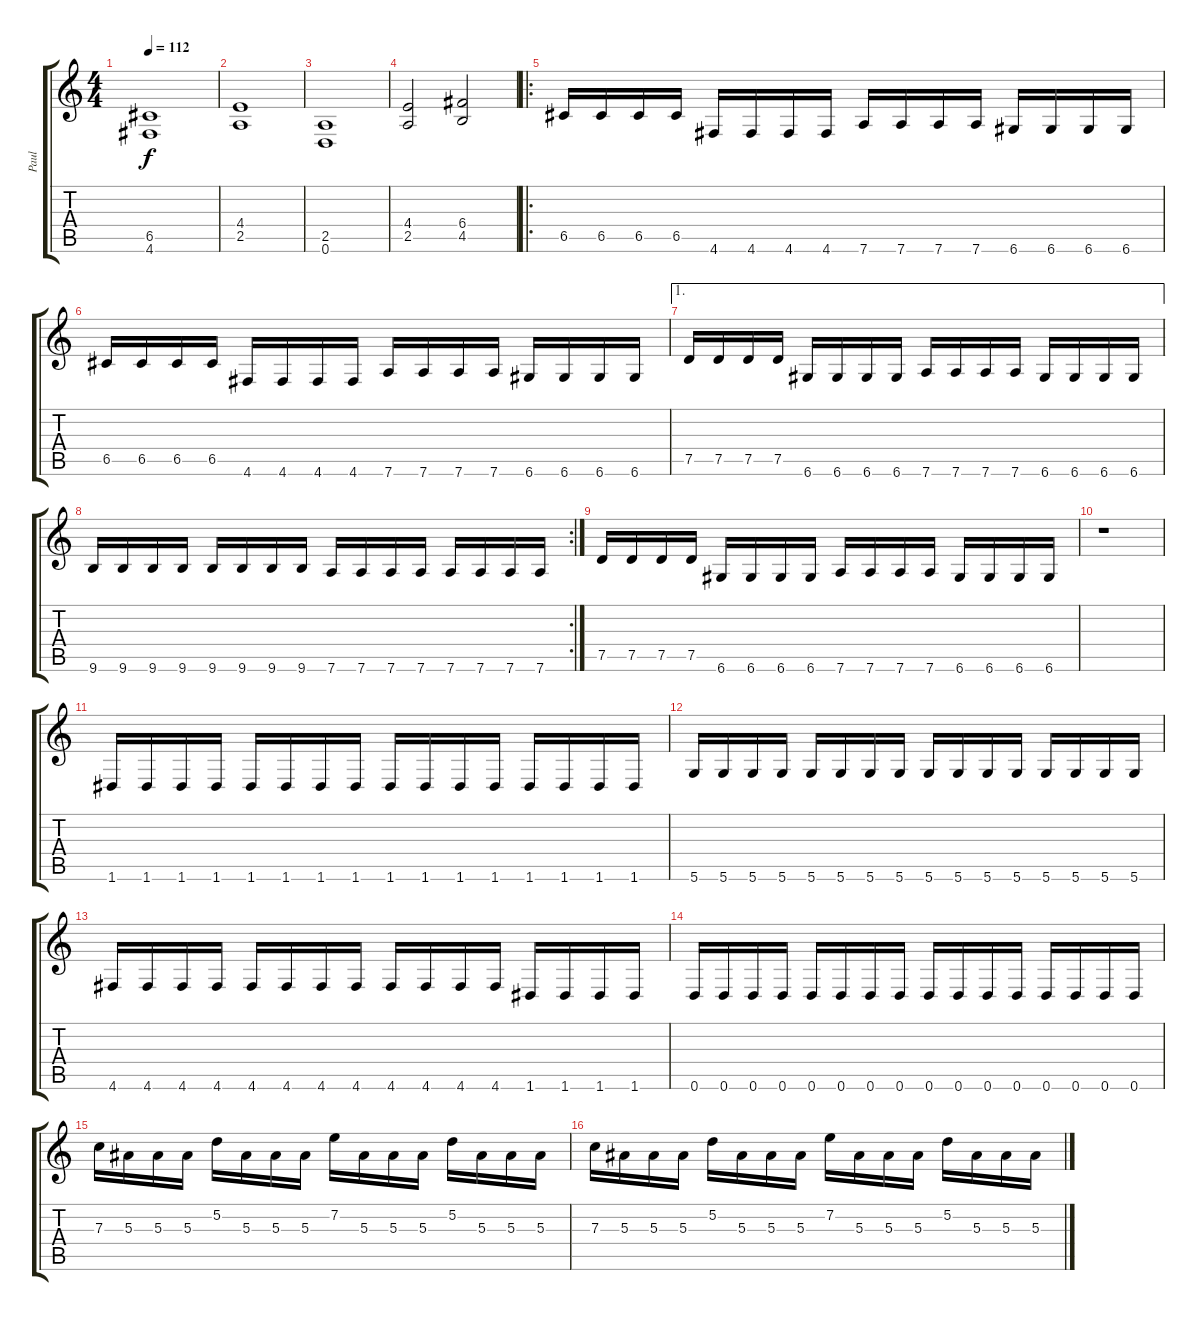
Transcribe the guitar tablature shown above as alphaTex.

\track ("Paul" "Paul") {instrument overdrivenguitar}
\staff {score tabs}
\tuning (D4 A3 F3 C3 G2 D2) {hide}
\ts (4 4)
\tempo 112
\clef g2
\ks c
(6.5 4.6).1{dy f} |
(4.4 2.5).1 |
(2.5 0.6).1 |
(4.4 2.5).2 (6.4 4.5).2 |
\ro
6.5.16 6.5.16 6.5.16 6.5.16 4.6.16 4.6.16 4.6.16 4.6.16 7.6.16 7.6.16 7.6.16 7.6.16 6.6.16 6.6.16 6.6.16 6.6.16 |
6.5.16 6.5.16 6.5.16 6.5.16 4.6.16 4.6.16 4.6.16 4.6.16 7.6.16 7.6.16 7.6.16 7.6.16 6.6.16 6.6.16 6.6.16 6.6.16 |
\ae 1
7.5.16 7.5.16 7.5.16 7.5.16 6.6.16 6.6.16 6.6.16 6.6.16 7.6.16 7.6.16 7.6.16 7.6.16 6.6.16 6.6.16 6.6.16 6.6.16 |
\rc 2
9.6.16 9.6.16 9.6.16 9.6.16 9.6.16 9.6.16 9.6.16 9.6.16 7.6.16 7.6.16 7.6.16 7.6.16 7.6.16 7.6.16 7.6.16 7.6.16 |
7.5.16 7.5.16 7.5.16 7.5.16 6.6.16 6.6.16 6.6.16 6.6.16 7.6.16 7.6.16 7.6.16 7.6.16 6.6.16 6.6.16 6.6.16 6.6.16 |
r.1 |
1.6.16 1.6.16 1.6.16 1.6.16 1.6.16 1.6.16 1.6.16 1.6.16 1.6.16 1.6.16 1.6.16 1.6.16 1.6.16 1.6.16 1.6.16 1.6.16 |
5.6.16 5.6.16 5.6.16 5.6.16 5.6.16 5.6.16 5.6.16 5.6.16 5.6.16 5.6.16 5.6.16 5.6.16 5.6.16 5.6.16 5.6.16 5.6.16 |
4.6.16 4.6.16 4.6.16 4.6.16 4.6.16 4.6.16 4.6.16 4.6.16 4.6.16 4.6.16 4.6.16 4.6.16 1.6.16 1.6.16 1.6.16 1.6.16 |
0.6.16 0.6.16 0.6.16 0.6.16 0.6.16 0.6.16 0.6.16 0.6.16 0.6.16 0.6.16 0.6.16 0.6.16 0.6.16 0.6.16 0.6.16 0.6.16 |
7.3.16 5.3.16 5.3.16 5.3.16 5.2.16 5.3.16 5.3.16 5.3.16 7.2.16 5.3.16 5.3.16 5.3.16 5.2.16 5.3.16 5.3.16 5.3.16 |
7.3.16 5.3.16 5.3.16 5.3.16 5.2.16 5.3.16 5.3.16 5.3.16 7.2.16 5.3.16 5.3.16 5.3.16 5.2.16 5.3.16 5.3.16 5.3.16
